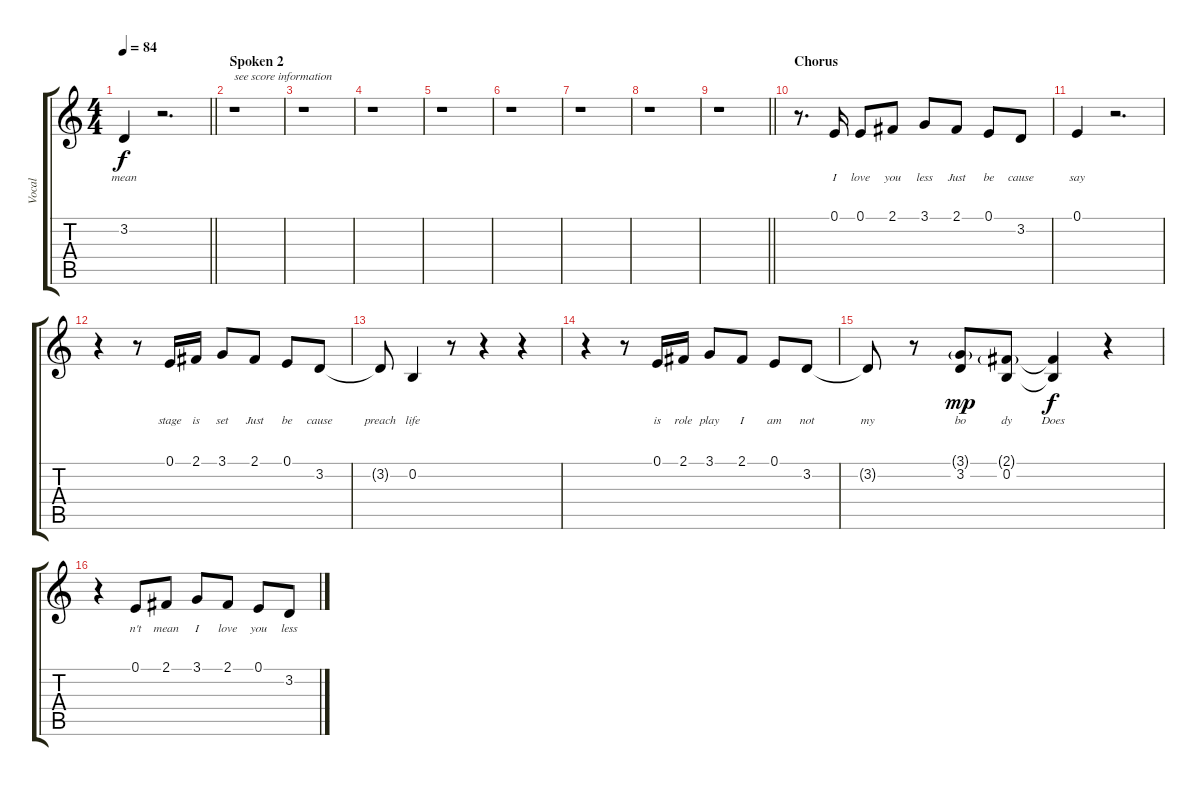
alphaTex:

\track ("Vocal" "Vocal") {instrument acousticgrandpiano}
\staff {score tabs}
\tuning (E4 B3 G3 D3 A2 E2) {hide}
\ts (4 4)
\tempo 84
\clef g2
\barLineRight lightlight
\ks c
3.2.4{lyrics (0 "mean") lyrics (1 "") lyrics (2 "") lyrics (3 "") lyrics (4 "") dy f} r.2{d} |
\section ("" "Spoken 2")
r.1{txt "see score information"} |
r.1 |
r.1 |
r.1 |
r.1 |
r.1 |
r.1 |
\barLineRight lightlight
r.1 |
\section ("" "Chorus")
r.8{d} 0.1.16{lyrics (0 "I") lyrics (1 "") lyrics (2 "") lyrics (3 "") lyrics (4 "")} 0.1.8{lyrics (0 "love") lyrics (1 "") lyrics (2 "") lyrics (3 "") lyrics (4 "")} 2.1.8{lyrics (0 "you") lyrics (1 "") lyrics (2 "") lyrics (3 "") lyrics (4 "")} 3.1.8{lyrics (0 "less") lyrics (1 "") lyrics (2 "") lyrics (3 "") lyrics (4 "")} 2.1.8{lyrics (0 "Just") lyrics (1 "") lyrics (2 "") lyrics (3 "") lyrics (4 "")} 0.1.8{lyrics (0 "be") lyrics (1 "") lyrics (2 "") lyrics (3 "") lyrics (4 "")} 3.2.8{lyrics (0 "cause") lyrics (1 "") lyrics (2 "") lyrics (3 "") lyrics (4 "")} |
0.1.4{lyrics (0 "say") lyrics (1 "") lyrics (2 "") lyrics (3 "") lyrics (4 "")} r.2{d} |
r.4 r.8 0.1.16{lyrics (0 "stage") lyrics (1 "") lyrics (2 "") lyrics (3 "") lyrics (4 "")} 2.1.16{lyrics (0 "is") lyrics (1 "") lyrics (2 "") lyrics (3 "") lyrics (4 "")} 3.1.8{lyrics (0 "set") lyrics (1 "") lyrics (2 "") lyrics (3 "") lyrics (4 "")} 2.1.8{lyrics (0 "Just") lyrics (1 "") lyrics (2 "") lyrics (3 "") lyrics (4 "")} 0.1.8{lyrics (0 "be") lyrics (1 "") lyrics (2 "") lyrics (3 "") lyrics (4 "")} 3.2.8{lyrics (0 "cause") lyrics (1 "") lyrics (2 "") lyrics (3 "") lyrics (4 "")} |
3.2{t}.8{lyrics (0 "preach") lyrics (1 "") lyrics (2 "") lyrics (3 "") lyrics (4 "")} 0.2.4{lyrics (0 "life") lyrics (1 "") lyrics (2 "") lyrics (3 "") lyrics (4 "")} r.8 r.4 r.4 |
r.4 r.8 0.1.16{lyrics (0 "is") lyrics (1 "") lyrics (2 "") lyrics (3 "") lyrics (4 "")} 2.1.16{lyrics (0 "role") lyrics (1 "") lyrics (2 "") lyrics (3 "") lyrics (4 "")} 3.1.8{lyrics (0 "play") lyrics (1 "") lyrics (2 "") lyrics (3 "") lyrics (4 "")} 2.1.8{lyrics (0 "I") lyrics (1 "") lyrics (2 "") lyrics (3 "") lyrics (4 "")} 0.1.8{lyrics (0 "am") lyrics (1 "") lyrics (2 "") lyrics (3 "") lyrics (4 "")} 3.2.8{lyrics (0 "not") lyrics (1 "") lyrics (2 "") lyrics (3 "") lyrics (4 "")} |
3.2{t}.8{lyrics (0 "my") lyrics (1 "") lyrics (2 "") lyrics (3 "") lyrics (4 "")} r.8 (3.1{g} 3.2).8{lyrics (0 "bo") lyrics (1 "") lyrics (2 "") lyrics (3 "") lyrics (4 "") dy mp} (2.1{g} 0.2).8{lyrics (0 "dy") lyrics (1 "") lyrics (2 "") lyrics (3 "") lyrics (4 "")} (2.1{t} 0.2{t}).4{lyrics (0 "Does") lyrics (1 "") lyrics (2 "") lyrics (3 "") lyrics (4 "") dy f} r.4 |
r.4 0.1.8{lyrics (0 "n't") lyrics (1 "") lyrics (2 "") lyrics (3 "") lyrics (4 "")} 2.1.8{lyrics (0 "mean") lyrics (1 "") lyrics (2 "") lyrics (3 "") lyrics (4 "")} 3.1.8{lyrics (0 "I") lyrics (1 "") lyrics (2 "") lyrics (3 "") lyrics (4 "")} 2.1.8{lyrics (0 "love") lyrics (1 "") lyrics (2 "") lyrics (3 "") lyrics (4 "")} 0.1.8{lyrics (0 "you") lyrics (1 "") lyrics (2 "") lyrics (3 "") lyrics (4 "")} 3.2.8{lyrics (0 "less") lyrics (1 "") lyrics (2 "") lyrics (3 "") lyrics (4 "")}
